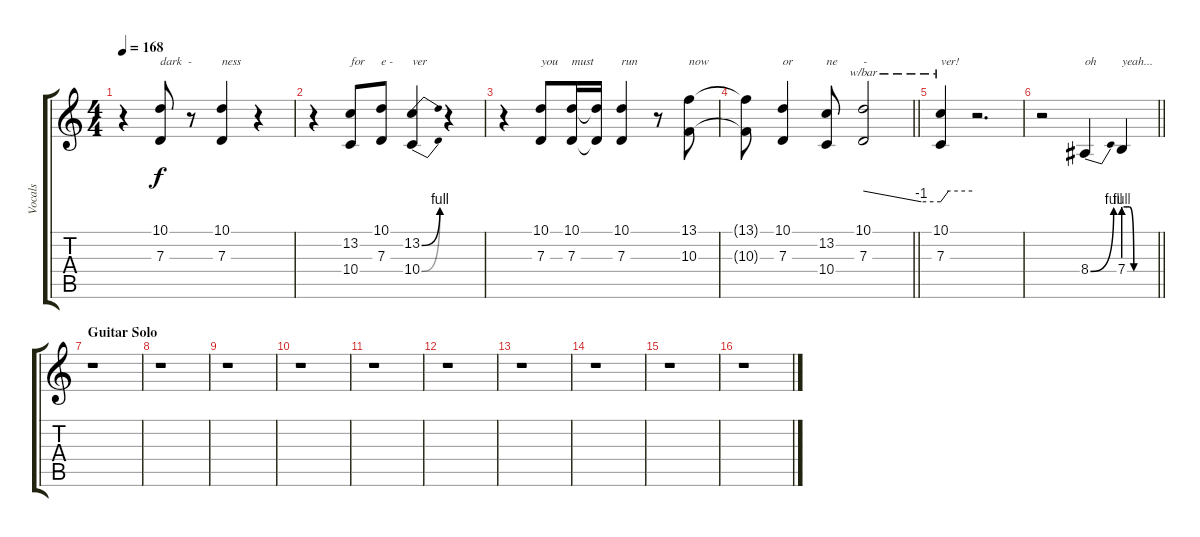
\track ("Vocals" "Vocals") {instrument tenorsax}
\staff {score tabs}
\tuning (E4 B3 G3 D3 A2 D2) {hide}
\ts (4 4)
\tempo 168
\clef g2
\ks c
r.4{dy f} (10.1 7.3).8{txt "dark  -"} r.8 (10.1 7.3).4{txt "ness"} r.4 |
r.4 (13.2 10.4).8{txt "for"} (10.1 7.3).8{txt "e -"} (13.2{be (bend 0 0 60 4)} 10.4{be (bend 0 0 60 4)}).4{txt "ver"} r.4 |
r.4 (10.1 7.3).8{txt "you"} (10.1 7.3).16{txt "must"} (10.1{t} 7.3{t}).16 (10.1 7.3).4{txt "run"} r.8 (13.1 10.3).8{txt "now"} |
\barLineRight lightlight
(13.1{t} 10.3{t}).8 (10.1 7.3).4{txt "or"} (13.2 10.4).8{txt "ne "} (10.1 7.3).2{tbe (custom default 0 0 45 -4 60 -4) txt "-"} |
(10.1 7.3).4{tbe (custom default 0 -4 15 0 60 0) txt "ver!"} r.2{d} |
\barLineRight lightlight
r.2 8.4{be (bend 0 0 60 4)}.4{txt "oh"} 7.4{be (custom 0 4 11 4 20 0 40 0 60 0)}.4{txt "yeah..."} |
\section ("" "Guitar Solo")
r.1 |
r.1 |
r.1 |
r.1 |
r.1 |
r.1 |
r.1 |
r.1 |
r.1 |
r.1
